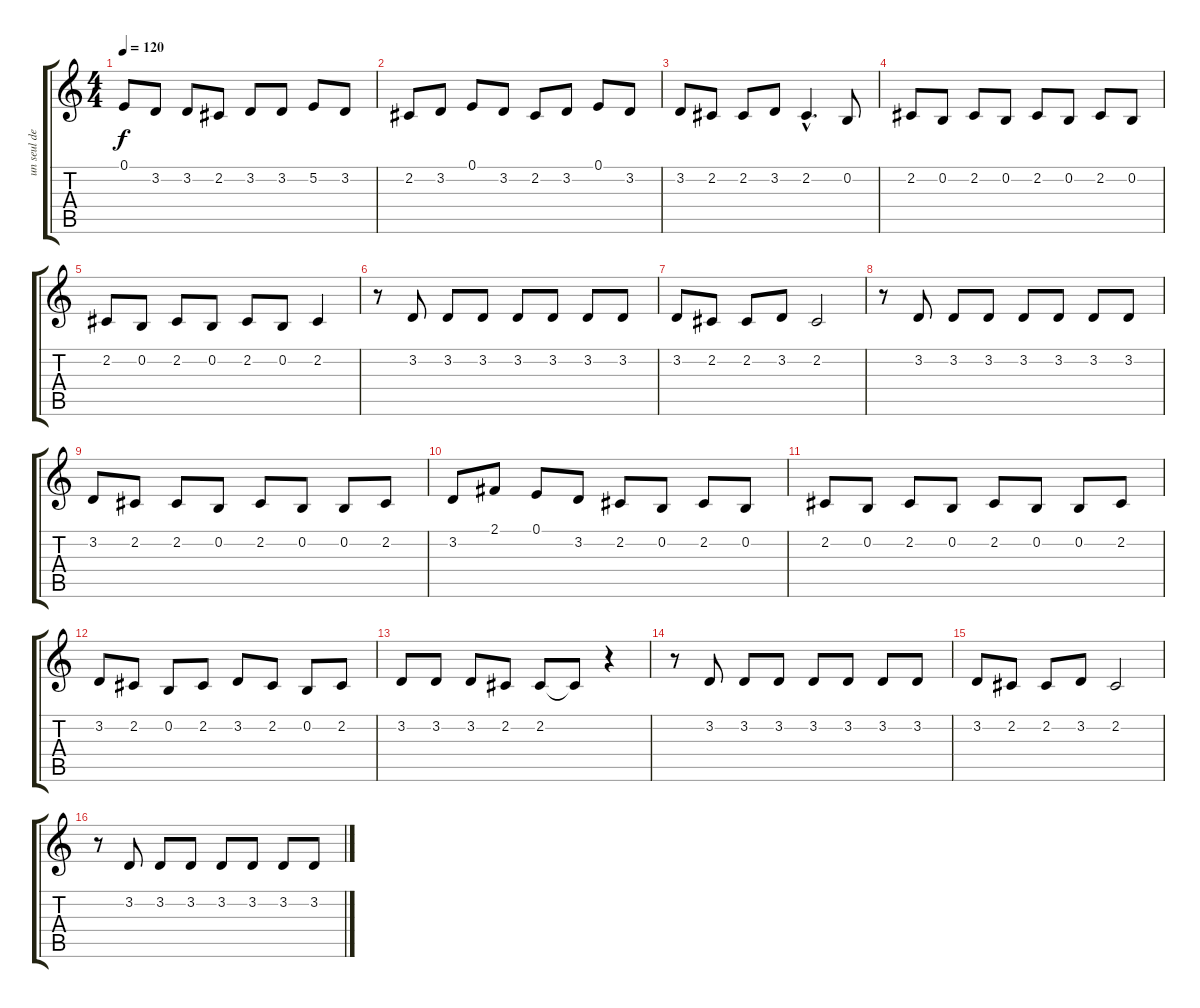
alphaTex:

\track ("un seul des wriggles" "un seul de") {instrument lead6voice}
\staff {score tabs}
\tuning (E4 B3 G3 D3 A2 E2) {hide}
\ts (4 4)
\tempo 120
\clef g2
\ks c
0.1.8{dy f} 3.2.8 3.2.8 2.2.8 3.2.8 3.2.8 5.2.8 3.2.8 |
2.2.8 3.2.8 0.1.8 3.2.8 2.2.8 3.2.8 0.1.8 3.2.8 |
3.2.8 2.2.8 2.2.8 3.2.8 2.2{hac}.4{d} 0.2.8 |
2.2.8 0.2.8 2.2.8 0.2.8 2.2.8 0.2.8 2.2.8 0.2.8 |
2.2.8 0.2.8 2.2.8 0.2.8 2.2.8 0.2.8 2.2.4 |
r.8 3.2.8 3.2.8 3.2.8 3.2.8 3.2.8 3.2.8 3.2.8 |
3.2.8 2.2.8 2.2.8 3.2.8 2.2.2 |
r.8 3.2.8 3.2.8 3.2.8 3.2.8 3.2.8 3.2.8 3.2.8 |
3.2.8 2.2.8 2.2.8 0.2.8 2.2.8 0.2.8 0.2.8 2.2.8 |
3.2.8 2.1.8 0.1.8 3.2.8 2.2.8 0.2.8 2.2.8 0.2.8 |
2.2.8 0.2.8 2.2.8 0.2.8 2.2.8 0.2.8 0.2.8 2.2.8 |
3.2.8 2.2.8 0.2.8 2.2.8 3.2.8 2.2.8 0.2.8 2.2.8 |
3.2.8 3.2.8 3.2.8 2.2.8 2.2.8 2.2{t}.8 r.4 |
r.8 3.2.8 3.2.8 3.2.8 3.2.8 3.2.8 3.2.8 3.2.8 |
3.2.8 2.2.8 2.2.8 3.2.8 2.2.2 |
r.8 3.2.8 3.2.8 3.2.8 3.2.8 3.2.8 3.2.8 3.2.8
